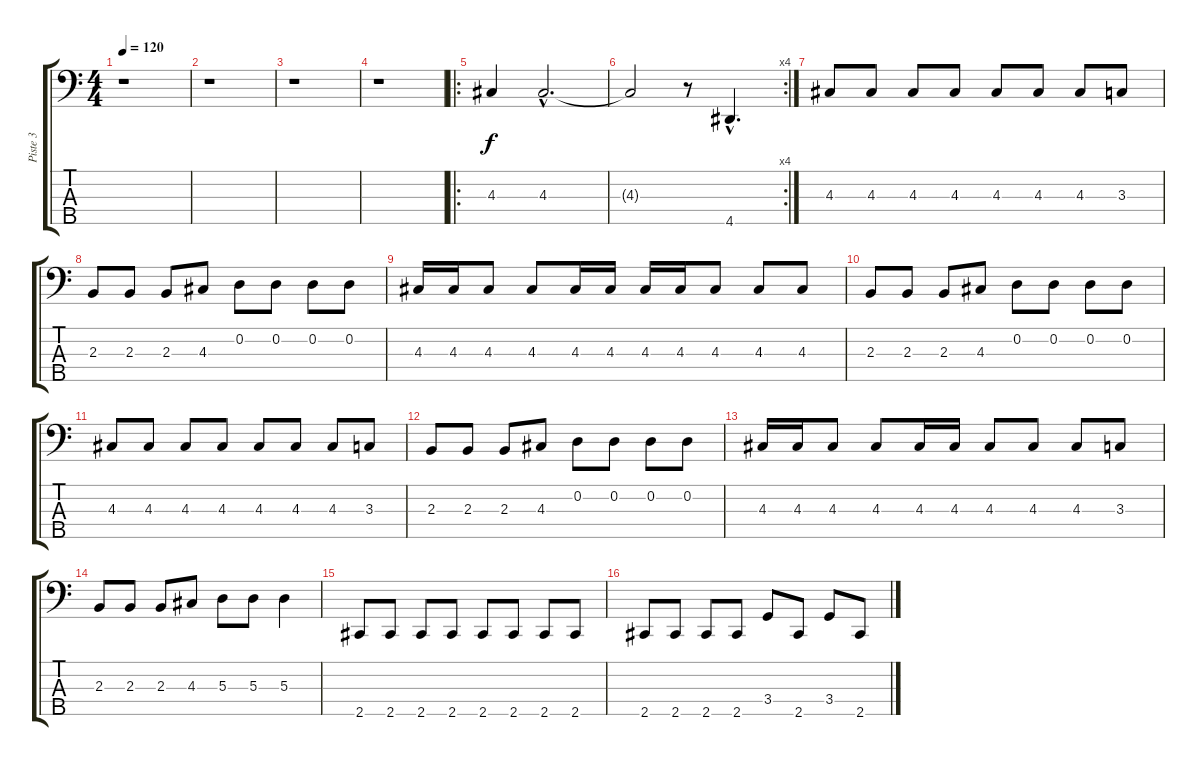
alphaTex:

\track ("Piste 3" "Piste 3") {instrument acousticguitarnylon}
\staff {score tabs}
\tuning (G2 D2 A1 E1 B0) {hide}
\ts (4 4)
\tempo 120
\clef f4
\ks c
r.1{dy f} |
r.1 |
r.1 |
r.1 |
\ro
4.3.4 4.3{hac}.2{d} |
\rc 4
4.3{t}.2 r.8 4.5{hac}.4{d} |
4.3.8 4.3.8 4.3.8 4.3.8 4.3.8 4.3.8 4.3.8 3.3.8 |
2.3.8 2.3.8 2.3.8 4.3.8 0.2.8 0.2.8 0.2.8 0.2.8 |
4.3.16 4.3.16 4.3.8 4.3.8 4.3.16 4.3.16 4.3.16 4.3.16 4.3.8 4.3.8 4.3.8 |
2.3.8 2.3.8 2.3.8 4.3.8 0.2.8 0.2.8 0.2.8 0.2.8 |
4.3.8 4.3.8 4.3.8 4.3.8 4.3.8 4.3.8 4.3.8 3.3.8 |
2.3.8 2.3.8 2.3.8 4.3.8 0.2.8 0.2.8 0.2.8 0.2.8 |
4.3.16 4.3.16 4.3.8 4.3.8 4.3.16 4.3.16 4.3.8 4.3.8 4.3.8 3.3.8 |
2.3.8 2.3.8 2.3.8 4.3.8 5.3.8 5.3.8 5.3.4 |
2.5.8 2.5.8 2.5.8 2.5.8 2.5.8 2.5.8 2.5.8 2.5.8 |
2.5.8 2.5.8 2.5.8 2.5.8 3.4.8 2.5.8 3.4.8 2.5.8
